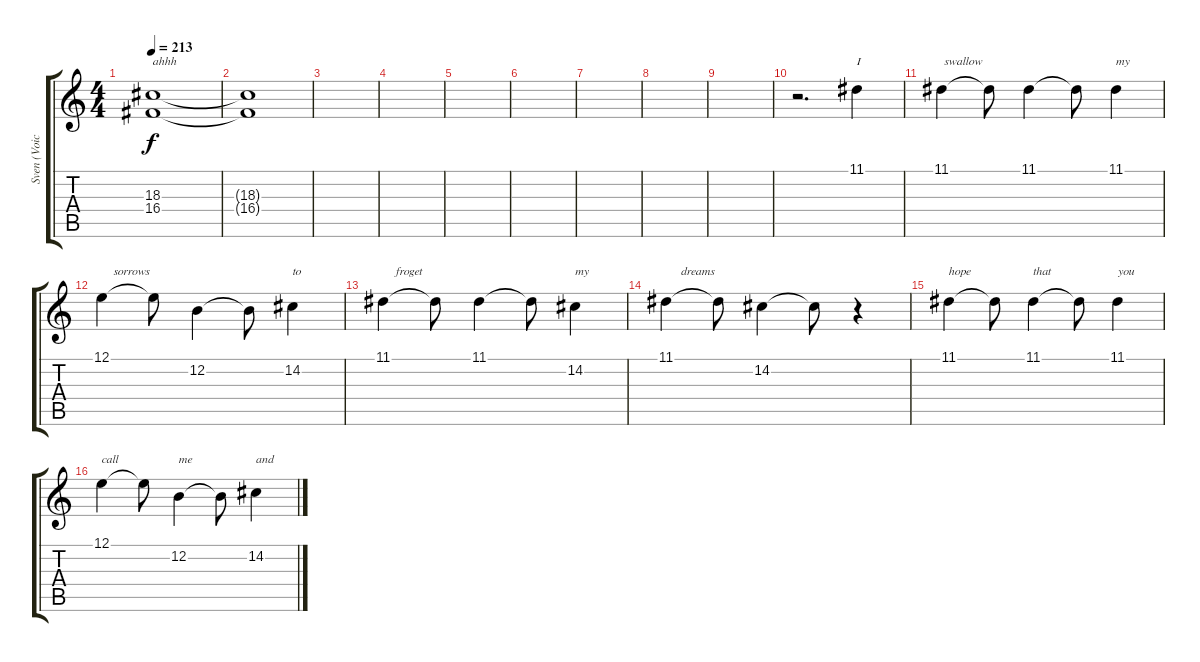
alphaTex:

\track ("Sven (Voice)" "Sven (Voic") {instrument lead2sawtooth}
\staff {score tabs}
\tuning (E4 B3 G3 D3 A2 E2) {hide}
\ts (4 4)
\tempo 213
\clef g2
\ks c
(18.3 16.4).1{txt "ahhh" dy f} |
(18.3{t} 16.4{t}).1 |
|
|
|
|
|
|
|
r.2{d} 11.1.4{txt "I"} |
11.1.4{txt " swallow"} 11.1{t}.8 11.1.4 11.1{t}.8 11.1.4{txt "my"} |
12.1.4{txt "    sorrows"} 12.1{t}.8 12.2.4 12.2{t}.8 14.2.4{txt "to"} |
11.1.4{txt "    froget"} 11.1{t}.8 11.1.4 11.1{t}.8 14.2.4{txt "my"} |
11.1.4{txt "     dreams"} 11.1{t}.8 14.2.4 14.2{t}.8 r.4 |
11.1.4{txt "hope"} 11.1{t}.8 11.1.4{txt "that"} 11.1{t}.8 11.1.4{txt "you"} |
12.1.4{txt "call"} 12.1{t}.8 12.2.4{txt "me"} 12.2{t}.8 14.2.4{txt "and"}
